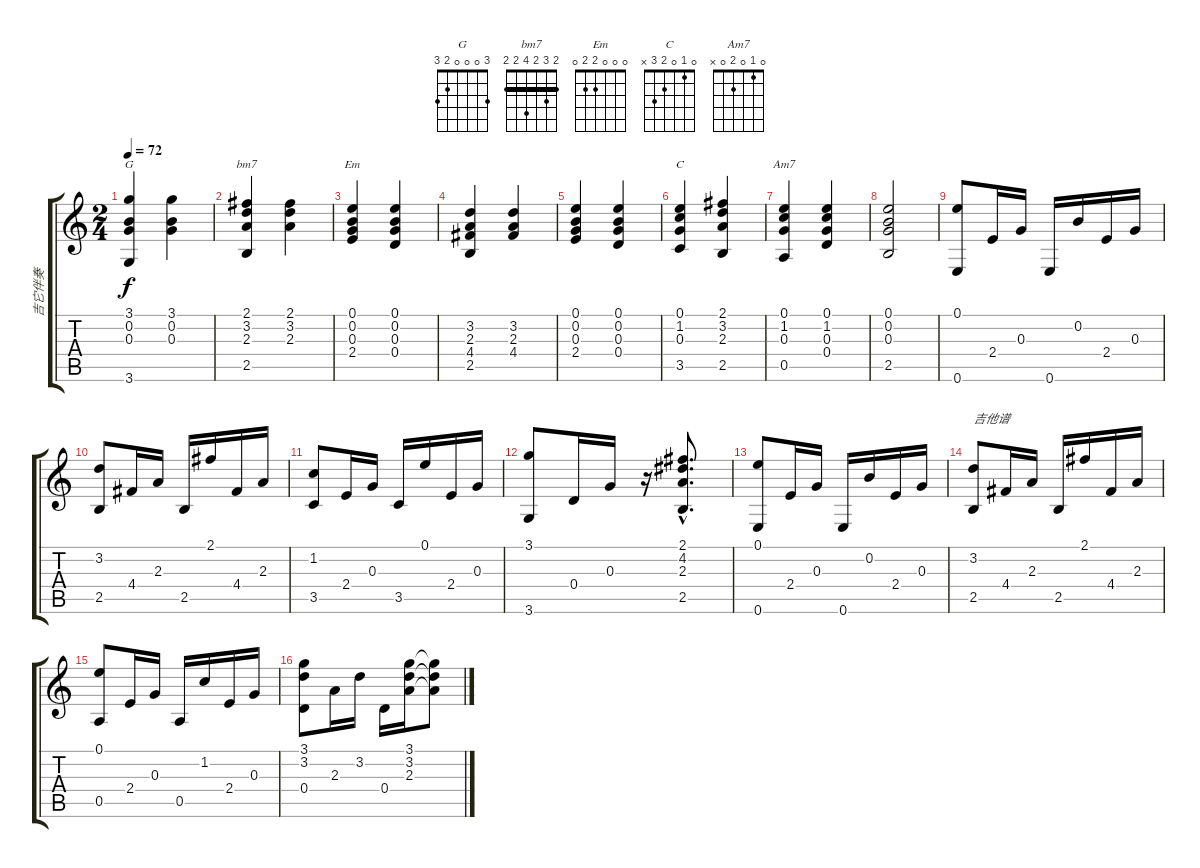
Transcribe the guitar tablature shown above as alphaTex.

\track ("吉它伴奏" "吉它伴奏") {instrument acousticguitarsteel}
\staff {score tabs}
\tuning (E4 B3 G3 D3 A2 E2) {hide}
\chord ("G" 3 0 0 0 2 3)
\chord ("bm7" 2 3 2 4 2 2) {barre 2}
\chord ("Em" 0 0 0 2 2 0)
\chord ("C" 0 1 0 2 3 x)
\chord ("Am7" 0 1 0 2 0 x)
\ts (2 4)
\tempo 72
\clef g2
\ks c
(3.1 0.2 0.3 3.6).4{ch "G" dy f} (3.1 0.2 0.3).4 |
(2.1 3.2 2.3 2.5).4{ch "bm7"} (2.1 3.2 2.3).4 |
(0.1 0.2 0.3 2.4).4{ch "Em"} (0.1 0.2 0.3 0.4).4 |
(3.2 2.3 4.4 2.5).4 (3.2 2.3 4.4).4 |
(0.1 0.2 0.3 2.4).4 (0.1 0.2 0.3 0.4).4 |
(0.1 1.2 0.3 3.5).4{ch "C"} (2.1 3.2 2.3 2.5).4 |
(0.1 1.2 0.3 0.5).4{ch "Am7"} (0.1 1.2 0.3 0.4).4 |
(0.1 0.2 0.3 2.5).2 |
(0.1 0.6).8 2.4.16 0.3.16 0.6.16 0.2.16 2.4.16 0.3.16 |
(3.2 2.5).8 4.4.16 2.3.16 2.5.16 2.1.16 4.4.16 2.3.16 |
(1.2 3.5).8 2.4.16 0.3.16 3.5.16 0.1.16 2.4.16 0.3.16 |
(3.1 3.6).8 0.4.16 0.3.16 r.16 (2.1{hac} 4.2{hac} 2.3{hac} 2.5{hac}).8{d} |
(0.1 0.6).8 2.4.16 0.3.16 0.6.16 0.2.16 2.4.16 0.3.16 |
(3.2 2.5).8{txt "吉他谱"} 4.4.16 2.3.16 2.5.16 2.1.16 4.4.16 2.3.16 |
(0.1 0.5).8 2.4.16 0.3.16 0.5.16 1.2.16 2.4.16 0.3.16 |
(3.1 3.2 0.4).8 2.3.16 3.2.16 0.4.16 (3.1 3.2 2.3).16 (3.1{t} 3.2{t} 2.3{t}).8
